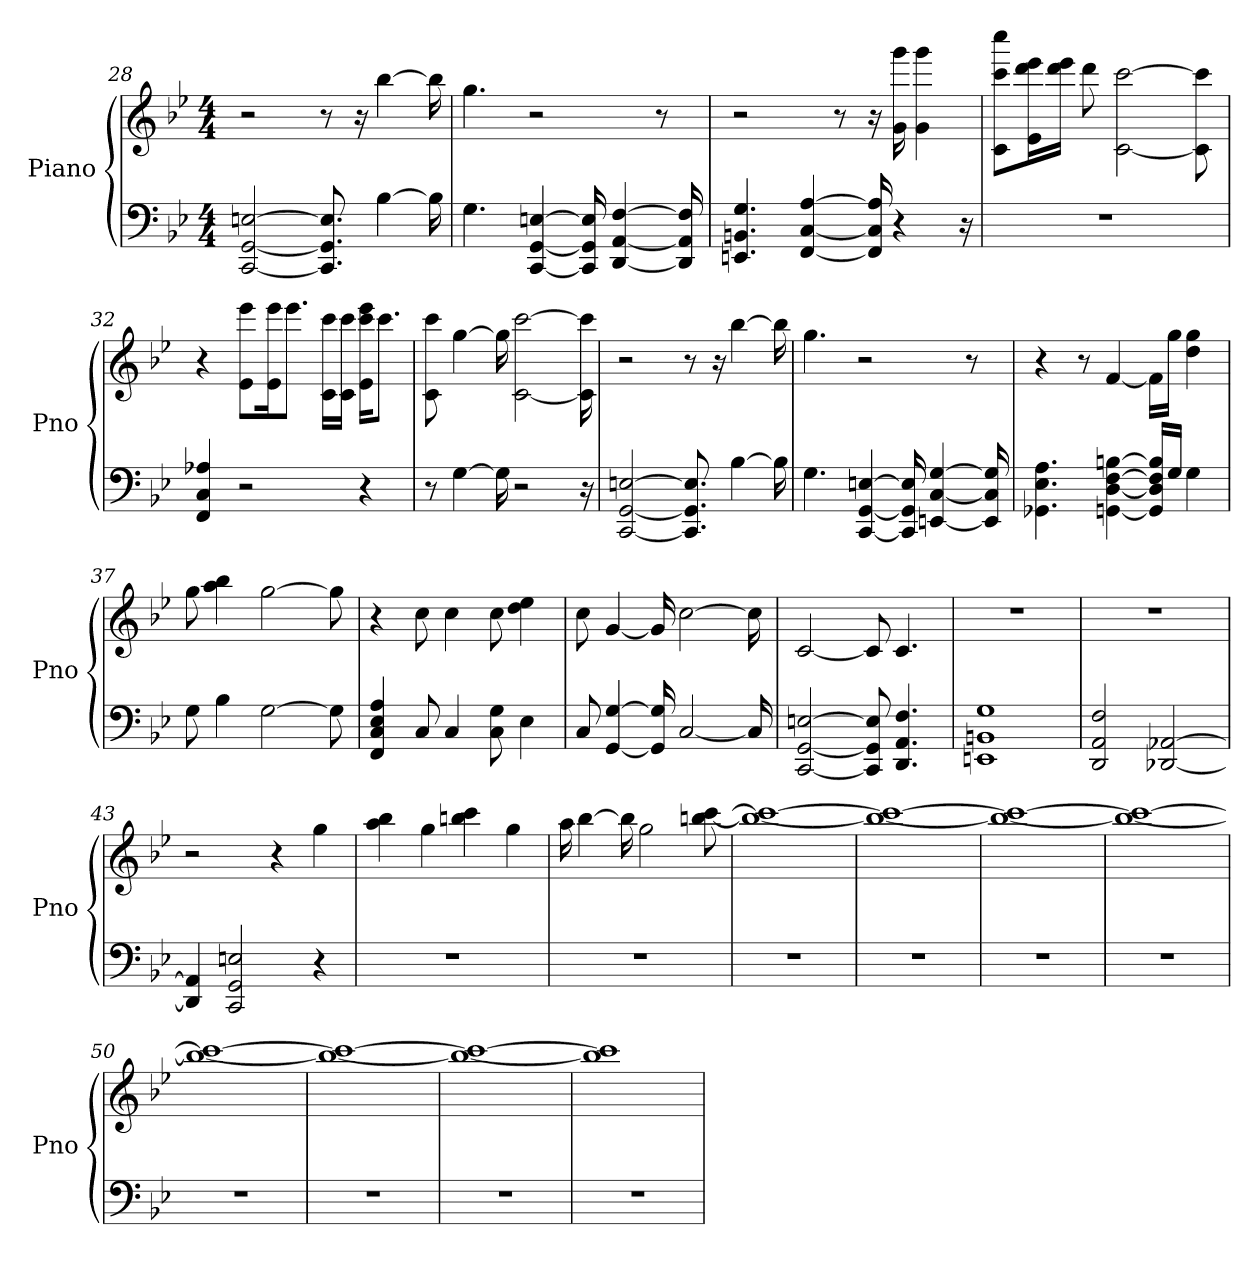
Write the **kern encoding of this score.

**kern	**kern
*part1	*part1
*staff2	*staff1
*I"Piano	*
*I'Pno	*
*clefF4	*clefG2
*k[b-e-]	*k[b-e-]
*B-:	*B-:
*M4/4	*M4/4
=28	=28
[2GG [2CC [2E	2r
8.GG] 8.CC] 8.E]	8r
.	16r
[4B-	[4bb-
16B-]	16bb-]
=29	=29
4.G	4.gg
[4E [4CC [4GG	2r
16E] 16CC] 16GG]	.
[4DD [4F [4AA	.
.	8r
16DD] 16F] 16AA]	.
=30	=30
4.G 4.EE 4.BB	2r
[4C [4A [4FF	.
.	8r
16C] 16A] 16FF]	16r
4r	16g 16ggg
.	4ggg 4g
16r	.
=31	=31
1r	8cccc\ 8ccc\ 8c\L
.	16ddd\ 16e-\ 16eee-\L
.	16ddd\ 16eee-\JJ
.	8ddd
.	[2c [2ccc
.	8c] 8ccc]
=32	=32
4FF 4A- 4C	4r
2r	8e-\ 8eee-\L
.	16e-\ 16eee-\K
.	8.eee-\J
.	16ccc\ 16c\LL
.	16c\ 16ccc\JJ
4r	16eee-\ 16ccc\ 16e-\KL
.	8.ccc\J
=33	=33
8r	8ccc 8c
[4G	[4gg
16G]	16gg]
2r	[2ccc [2c
16r	16ccc] 16c]
=34	=34
[2CC [2E [2GG	2r
8.CC] 8.E] 8.GG]	8r
.	16r
[4B-	[4bb-
16B-]	16bb-]
=35	=35
4.G	4.gg
[4CC [4GG [4E	2r
16CC] 16GG] 16E]	.
[4EE [4C [4G	.
.	8r
16EE] 16C] 16G]	.
=36	=36
4.A 4.GG- 4.E-	4r
.	8r
[4GG [4F [4D [4B	[4f
16GG]/ 16F]/ 16D]/ 16B]/LL	16f\LL]
16G/JJ	16gg\JJ
4G	4gg 4dd
=37	=37
8G	8gg
4B-	4aa 4bb-
[2G	[2gg
8G]	8gg]
=38	=38
4C 4E- 4FF 4A	4r
8C	8cc
4C	4cc
8G 8C	8cc
4E-	4dd 4ee-
=39	=39
8C	8cc
[4G [4GG	[4g
16G] 16GG]	16g]
[2C	[2cc
16C]	16cc]
=40	=40
[2E [2CC [2GG	[2c
8E] 8CC] 8GG]	8c]
4.F 4.DD 4.AA	4.c
=41	=41
1G 1EE 1BB	1r
=42	=42
2F 2AA 2DD	1r
[2DD- [2AA-	.
=43	=43
4DD-] 4AA-]	2r
2E 2GG 2CC	.
.	4r
4r	4gg
=44	=44
1r	4aa 4bb-
.	4gg
.	4bb 4ccc
.	4gg
=45	=45
1r	16aa
.	[4bb-
.	16bb-]
.	2gg
.	[8bb [8ccc
=46	=46
1r	1bb_ 1ccc_
=47	=47
1r	1bb_ 1ccc_
=48	=48
1r	1bb_ 1ccc_
=49	=49
1r	1bb_ 1ccc_
=50	=50
1r	1bb_ 1ccc_
=51	=51
1r	1bb_ 1ccc_
=52	=52
1r	1bb_ 1ccc_
=53	=53
1r	1bb] 1ccc]
=	=
*-	*-
